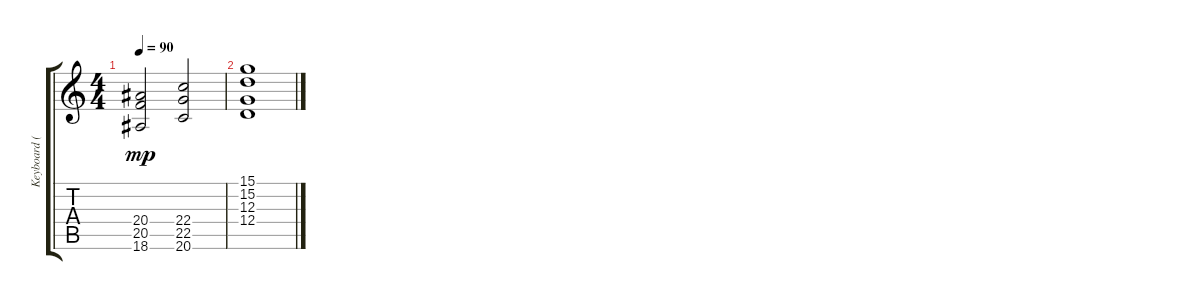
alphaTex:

\track ("Keyboard (organ)" "Keyboard (") {instrument drawbarorgan}
\staff {score tabs}
\tuning (E4 B3 G3 D3 A2 E2) {hide}
\ts (4 4)
\tempo 90
\clef g2
\ks c
(20.4 20.5 18.6).2{dy mp} (22.4 22.5 20.6).2 |
(15.1 15.2 12.3 12.4).1
